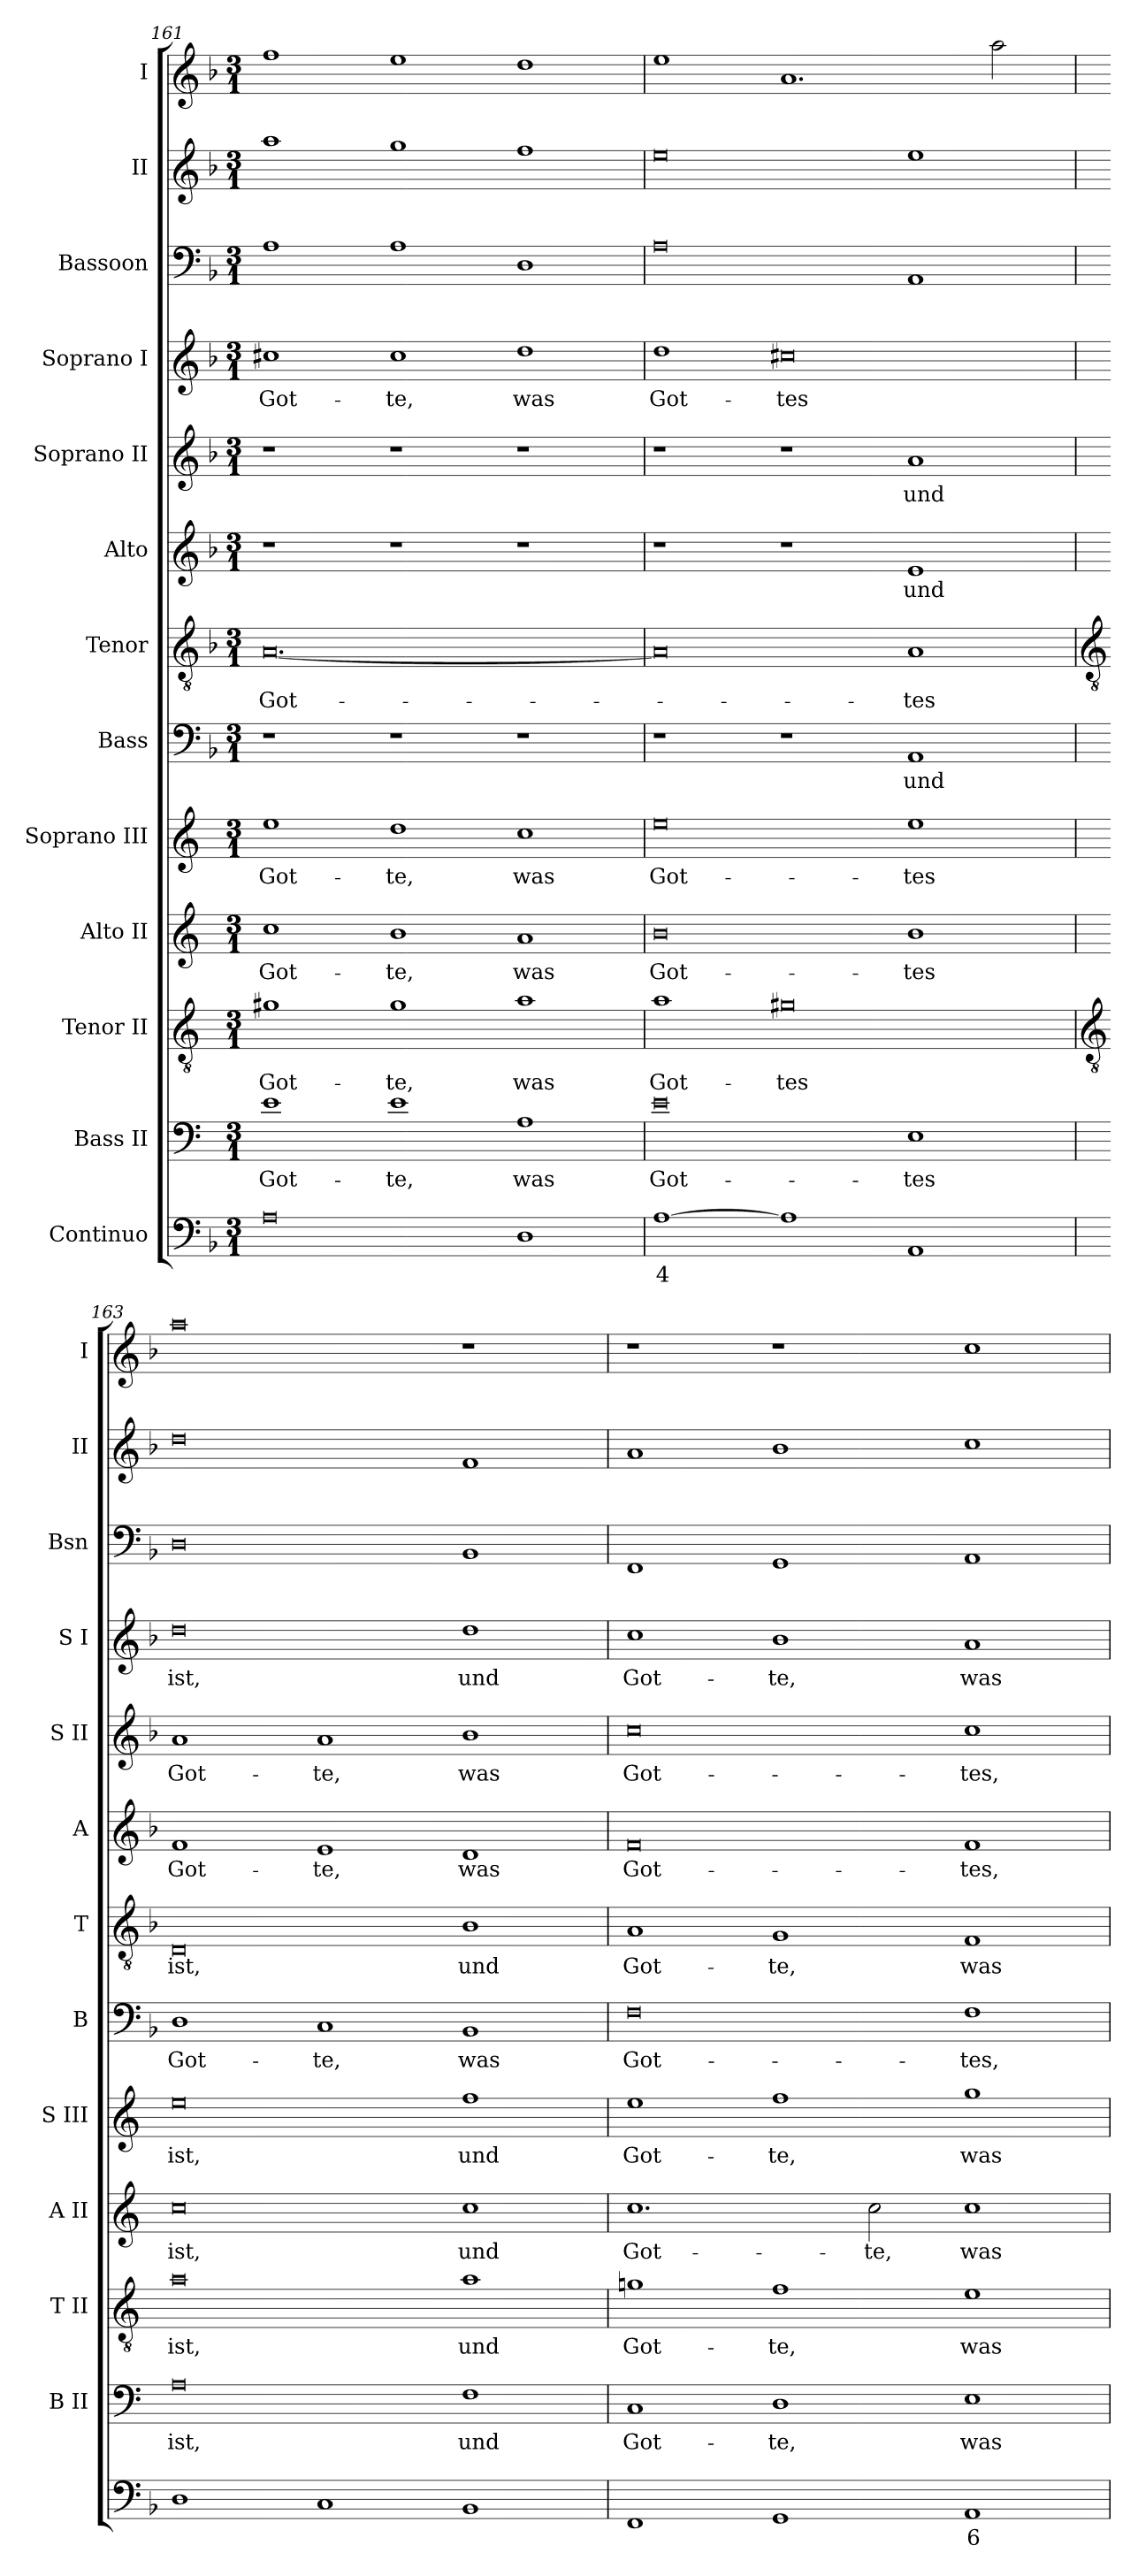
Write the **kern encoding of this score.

**kern	**text	**kern	**text	**kern	**text	**kern	**text	**kern	**text	**kern	**text	**kern	**text	**kern	**text	**kern	**text	**kern	**text	**kern	**kern	**kern
*part13	*part13	*part12	*part12	*part11	*part11	*part10	*part10	*part9	*part9	*part8	*part8	*part7	*part7	*part6	*part6	*part5	*part5	*part4	*part4	*part3	*part2	*part1
*staff13	*staff13	*staff12	*staff12	*staff11	*staff11	*staff10	*staff10	*staff9	*staff9	*staff8	*staff8	*staff7	*staff7	*staff6	*staff6	*staff5	*staff5	*staff4	*staff4	*staff3	*staff2	*staff1
*I"Continuo	*	*I"Bass II	*	*I"Tenor II	*	*I"Alto II	*	*I"Soprano III	*	*I"Bass	*	*I"Tenor	*	*I"Alto	*	*I"Soprano II	*	*I"Soprano I	*	*I"Bassoon	*I"II	*I"I
*	*	*I'B II	*	*I'T II	*	*I'A II	*	*I'S III	*	*I'B	*	*I'T	*	*I'A	*	*I'S II	*	*I'S I	*	*I'Bsn	*I'II	*I'I
*clefF4	*	*clefF4	*	*clefGv2	*	*clefG2	*	*clefG2	*	*clefF4	*	*clefGv2	*	*clefG2	*	*clefG2	*	*clefG2	*	*clefF4	*clefG2	*clefG2
*	*	*ITrd4c7	*	*ITrd4c7	*	*ITrd4c7	*	*ITrd4c7	*	*	*	*	*	*	*	*	*	*	*	*	*	*
*k[b-]	*	*k[b-]	*	*k[b-]	*	*k[b-]	*	*k[b-]	*	*k[b-]	*	*k[b-]	*	*k[b-]	*	*k[b-]	*	*k[b-]	*	*k[b-]	*k[b-]	*k[b-]
*F:	*	*F:	*	*F:	*	*F:	*	*F:	*	*F:	*	*F:	*	*F:	*	*F:	*	*F:	*	*F:	*F:	*F:
*M3/1	*	*M3/1	*	*M3/1	*	*M3/1	*	*M3/1	*	*M3/1	*	*M3/1	*	*M3/1	*	*M3/1	*	*M3/1	*	*M3/1	*M3/1	*M3/1
=161	=161	=161	=161	=161	=161	=161	=161	=161	=161	=161	=161	=161	=161	=161	=161	=161	=161	=161	=161	=161	=161	=161
!	!	!	!LO:LY:b	!	!LO:LY:b	!	!LO:LY:b	!	!LO:LY:b	!	!	!	!LO:LY:b	!	!	!	!	!	!LO:LY:b	!	!	!
0A	.	1A	Got-	1c#X	Got-	1f	Got-	1a	Got-	1r	.	[0.A	Got-	1r	.	1r	.	1cc#X	Got-	1A	1aa	1ff
!	!	!	!LO:LY:b	!	!LO:LY:b	!	!LO:LY:b	!	!LO:LY:b	!	!	!	!	!	!	!	!	!	!LO:LY:b	!	!	!
.	.	1A	-te,	1c#	-te,	1e	-te,	1g	-te,	1r	.	.	.	1r	.	1r	.	1cc#	-te,	1A	1gg	1ee
!	!	!	!LO:LY:b	!	!LO:LY:b	!	!LO:LY:b	!	!LO:LY:b	!	!	!	!	!	!	!	!	!	!LO:LY:b	!	!	!
1D	.	1D	was	1d	was	1d	was	1f	was	1r	.	.	.	1r	.	1r	.	1dd	was	1D	1ff	1dd
=162	=162	=162	=162	=162	=162	=162	=162	=162	=162	=162	=162	=162	=162	=162	=162	=162	=162	=162	=162	=162	=162	=162
!	!LO:LY:b	!	!LO:LY:b	!	!LO:LY:b	!	!LO:LY:b	!	!LO:LY:b	!	!	!	!	!	!	!	!	!	!LO:LY:b	!	!	!
[1A	4	0A	Got-	1d	Got-	0e	Got-	0a	Got-	1r	.	0A]	.	1r	.	1r	.	1dd	Got-	0A	0ee	1ee
!	!	!	!	!	!LO:LY:b	!	!	!	!	!	!	!	!	!	!	!	!	!	!LO:LY:b	!	!	!
1A]	.	.	.	0c#X	-tes	.	.	.	.	1r	.	.	.	1r	.	1r	.	0cc#X	-tes	.	.	1.a
!	!	!	!LO:LY:b	!	!	!	!LO:LY:b	!	!LO:LY:b	!	!LO:LY:b	!	!LO:LY:b	!	!LO:LY:b	!	!LO:LY:b	!	!	!	!	!
1AA	.	1AA	-tes	.	.	1e	-tes	1a	-tes	1AA	und	1A	tes	1e	und	1a	und	.	.	1AA	1ee	.
.	.	.	.	.	.	.	.	.	.	.	.	.	.	.	.	.	.	.	.	.	.	2aa
!!LO:LB:g=z
=163	=163	=163	=163	=163	=163	=163	=163	=163	=163	=163	=163	=163	=163	=163	=163	=163	=163	=163	=163	=163	=163	=163
*	*	*	*	*clefGv2	*	*	*	*	*	*	*	*clefGv2	*	*	*	*	*	*	*	*	*	*
!	!	!	!LO:LY:b	!	!LO:LY:b	!	!LO:LY:b	!	!LO:LY:b	!	!LO:LY:b	!	!LO:LY:b	!	!LO:LY:b	!	!LO:LY:b	!	!LO:LY:b	!	!	!
1D	.	0D	ist,	0d	ist,	0f	ist,	0a	ist,	1D	Got-	0D	ist,	1f	Got-	1a	Got-	0dd	ist,	0D	0dd	0aa
!	!	!	!	!	!	!	!	!	!	!	!LO:LY:b	!	!	!	!LO:LY:b	!	!LO:LY:b	!	!	!	!	!
1C	.	.	.	.	.	.	.	.	.	1C	-te,	.	.	1e	-te,	1a	-te,	.	.	.	.	.
!	!	!	!LO:LY:b	!	!LO:LY:b	!	!LO:LY:b	!	!LO:LY:b	!	!LO:LY:b	!	!LO:LY:b	!	!LO:LY:b	!	!LO:LY:b	!	!LO:LY:b	!	!	!
1BB-	.	1BB-	und	1d	und	1f	und	1b-	und	1BB-	was	1B-	und	1d	was	1b-	was	1dd	und	1BB-	1f	1r
=164	=164	=164	=164	=164	=164	=164	=164	=164	=164	=164	=164	=164	=164	=164	=164	=164	=164	=164	=164	=164	=164	=164
!	!	!	!LO:LY:b	!	!LO:LY:b	!	!LO:LY:b	!	!LO:LY:b	!	!LO:LY:b	!	!LO:LY:b	!	!LO:LY:b	!	!LO:LY:b	!	!LO:LY:b	!	!	!
1FF	.	1FF	Got-	1cn	Got-	1.f	Got-	1a	Got-	0F	Got-	1A	Got-	0f	Got-	0cc	Got-	1cc	Got-	1FF	1a	1r
!	!	!	!LO:LY:b	!	!LO:LY:b	!	!	!	!LO:LY:b	!	!	!	!LO:LY:b	!	!	!	!	!	!LO:LY:b	!	!	!
1GG	.	1GG	-te,	1B-	-te,	.	.	1b-	-te,	.	.	1G	-te,	.	.	.	.	1b-	-te,	1GG	1b-	1r
!	!	!	!	!	!	!	!LO:LY:b	!	!	!	!	!	!	!	!	!	!	!	!	!	!	!
.	.	.	.	.	.	2f	-te,	.	.	.	.	.	.	.	.	.	.	.	.	.	.	.
!	!LO:LY:b	!	!LO:LY:b	!	!LO:LY:b	!	!LO:LY:b	!	!LO:LY:b	!	!LO:LY:b	!	!LO:LY:b	!	!LO:LY:b	!	!LO:LY:b	!	!LO:LY:b	!	!	!
1AA	6	1AA	was	1A	was	1f	was	1cc	was	1F	-tes,	1F	was	1f	-tes,	1cc	-tes,	1a	was	1AA	1cc	1cc
=	=	=	=	=	=	=	=	=	=	=	=	=	=	=	=	=	=	=	=	=	=	=
*-	*-	*-	*-	*-	*-	*-	*-	*-	*-	*-	*-	*-	*-	*-	*-	*-	*-	*-	*-	*-	*-	*-
